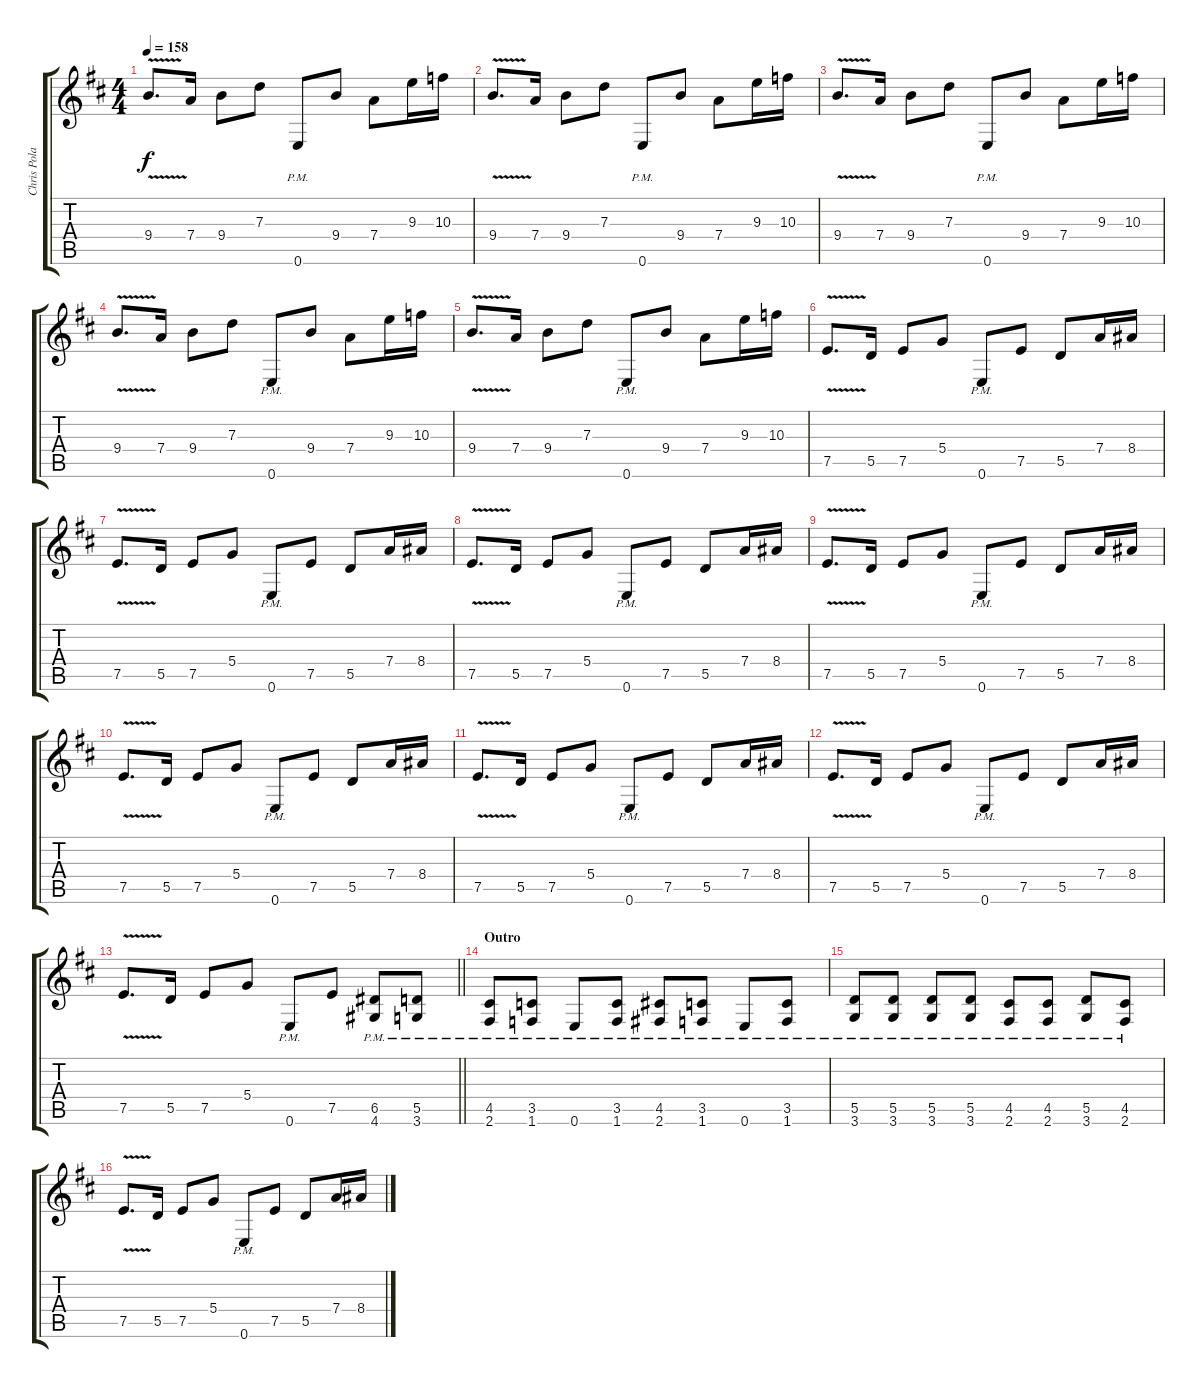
\track ("Chris Poland" "Chris Pola") {instrument distortionguitar}
\staff {score tabs}
\tuning (E4 B3 G3 D3 A2 E2) {hide}
\ts (4 4)
\tempo 158
\clef g2
\ks d
9.4{v}.8{d dy f} 7.4.16 9.4.8 7.3.8 0.6{pm}.8 9.4.8 7.4.8 9.3.16 10.3.16 |
9.4{v}.8{d} 7.4.16 9.4.8 7.3.8 0.6{pm}.8 9.4.8 7.4.8 9.3.16 10.3.16 |
9.4{v}.8{d} 7.4.16 9.4.8 7.3.8 0.6{pm}.8 9.4.8 7.4.8 9.3.16 10.3.16 |
9.4{v}.8{d} 7.4.16 9.4.8 7.3.8 0.6{pm}.8 9.4.8 7.4.8 9.3.16 10.3.16 |
9.4{v}.8{d} 7.4.16 9.4.8 7.3.8 0.6{pm}.8 9.4.8 7.4.8 9.3.16 10.3.16 |
7.5{v}.8{d} 5.5.16 7.5.8 5.4.8 0.6{pm}.8 7.5.8 5.5.8 7.4.16 8.4.16 |
7.5{v}.8{d} 5.5.16 7.5.8 5.4.8 0.6{pm}.8 7.5.8 5.5.8 7.4.16 8.4.16 |
7.5{v}.8{d} 5.5.16 7.5.8 5.4.8 0.6{pm}.8 7.5.8 5.5.8 7.4.16 8.4.16 |
7.5{v}.8{d} 5.5.16 7.5.8 5.4.8 0.6{pm}.8 7.5.8 5.5.8 7.4.16 8.4.16 |
7.5{v}.8{d} 5.5.16 7.5.8 5.4.8 0.6{pm}.8 7.5.8 5.5.8 7.4.16 8.4.16 |
7.5{v}.8{d} 5.5.16 7.5.8 5.4.8 0.6{pm}.8 7.5.8 5.5.8 7.4.16 8.4.16 |
7.5{v}.8{d} 5.5.16 7.5.8 5.4.8 0.6{pm}.8 7.5.8 5.5.8 7.4.16 8.4.16 |
\barLineRight lightlight
7.5{v}.8{d} 5.5.16 7.5.8 5.4.8 0.6{pm}.8 7.5.8 (6.5{pm} 4.6{pm}).8 (5.5{pm} 3.6{pm}).8 |
\section ("" "Outro")
(4.5{pm} 2.6{pm}).8 (3.5{pm} 1.6{pm}).8 0.6{pm}.8 (3.5{pm} 1.6{pm}).8 (4.5{pm} 2.6{pm}).8 (3.5{pm} 1.6{pm}).8 0.6{pm}.8 (3.5{pm} 1.6{pm}).8 |
(5.5{pm} 3.6{pm}).8 (5.5{pm} 3.6{pm}).8 (5.5{pm} 3.6{pm}).8 (5.5{pm} 3.6{pm}).8 (4.5{pm} 2.6{pm}).8 (4.5{pm} 2.6{pm}).8 (5.5{pm} 3.6{pm}).8 (4.5{pm} 2.6{pm}).8 |
7.5{v}.8{d} 5.5.16 7.5.8 5.4.8 0.6{pm}.8 7.5.8 5.5.8 7.4.16 8.4.16
